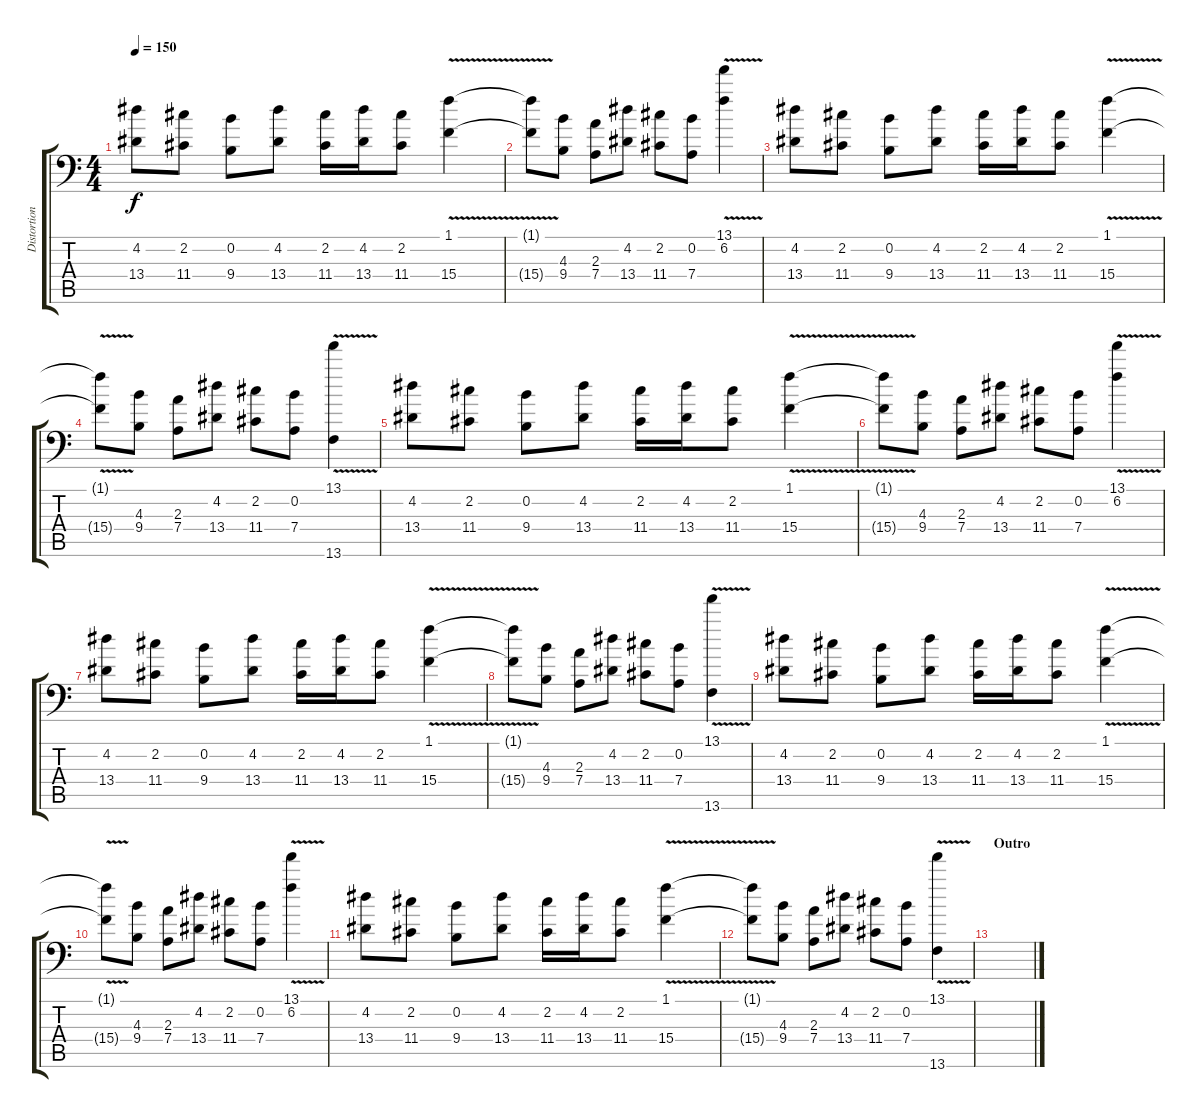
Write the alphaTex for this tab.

\track ("Distortion" "Distortion") {instrument distortionguitar}
\staff {score tabs}
\tuning (E4 B3 G3 D2 A1 E1) {hide}
\ts (4 4)
\tempo 150
\clef f4
\ks c
(4.2 13.4).8{dy f} (2.2 11.4).8 (0.2 9.4).8 (4.2 13.4).8 (2.2 11.4).16 (4.2 13.4).16 (2.2 11.4).8 (1.1{v} 15.4).4 |
(1.1{t} 15.4{t}).8 (4.3 9.4).8 (2.3 7.4).8 (4.2 13.4).8 (2.2 11.4).8 (0.2 7.4).8 (13.1{v} 6.2{v}).4 |
(4.2 13.4).8 (2.2 11.4).8 (0.2 9.4).8 (4.2 13.4).8 (2.2 11.4).16 (4.2 13.4).16 (2.2 11.4).8 (1.1{v} 15.4).4 |
(1.1{t} 15.4{t}).8 (4.3 9.4).8 (2.3 7.4).8 (4.2 13.4).8 (2.2 11.4).8 (0.2 7.4).8 (13.1{v} 13.6{v}).4 |
(4.2 13.4).8 (2.2 11.4).8 (0.2 9.4).8 (4.2 13.4).8 (2.2 11.4).16 (4.2 13.4).16 (2.2 11.4).8 (1.1{v} 15.4).4 |
(1.1{t} 15.4{t}).8 (4.3 9.4).8 (2.3 7.4).8 (4.2 13.4).8 (2.2 11.4).8 (0.2 7.4).8 (13.1{v} 6.2{v}).4 |
(4.2 13.4).8 (2.2 11.4).8 (0.2 9.4).8 (4.2 13.4).8 (2.2 11.4).16 (4.2 13.4).16 (2.2 11.4).8 (1.1{v} 15.4).4 |
(1.1{t} 15.4{t}).8 (4.3 9.4).8 (2.3 7.4).8 (4.2 13.4).8 (2.2 11.4).8 (0.2 7.4).8 (13.1{v} 13.6{v}).4 |
(4.2 13.4).8 (2.2 11.4).8 (0.2 9.4).8 (4.2 13.4).8 (2.2 11.4).16 (4.2 13.4).16 (2.2 11.4).8 (1.1{v} 15.4).4 |
(1.1{t} 15.4{t}).8 (4.3 9.4).8 (2.3 7.4).8 (4.2 13.4).8 (2.2 11.4).8 (0.2 7.4).8 (13.1{v} 6.2{v}).4 |
(4.2 13.4).8 (2.2 11.4).8 (0.2 9.4).8 (4.2 13.4).8 (2.2 11.4).16 (4.2 13.4).16 (2.2 11.4).8 (1.1{v} 15.4).4 |
(1.1{t} 15.4{t}).8 (4.3 9.4).8 (2.3 7.4).8 (4.2 13.4).8 (2.2 11.4).8 (0.2 7.4).8 (13.1{v} 13.6{v}).4 |
\section ("" "Outro")
